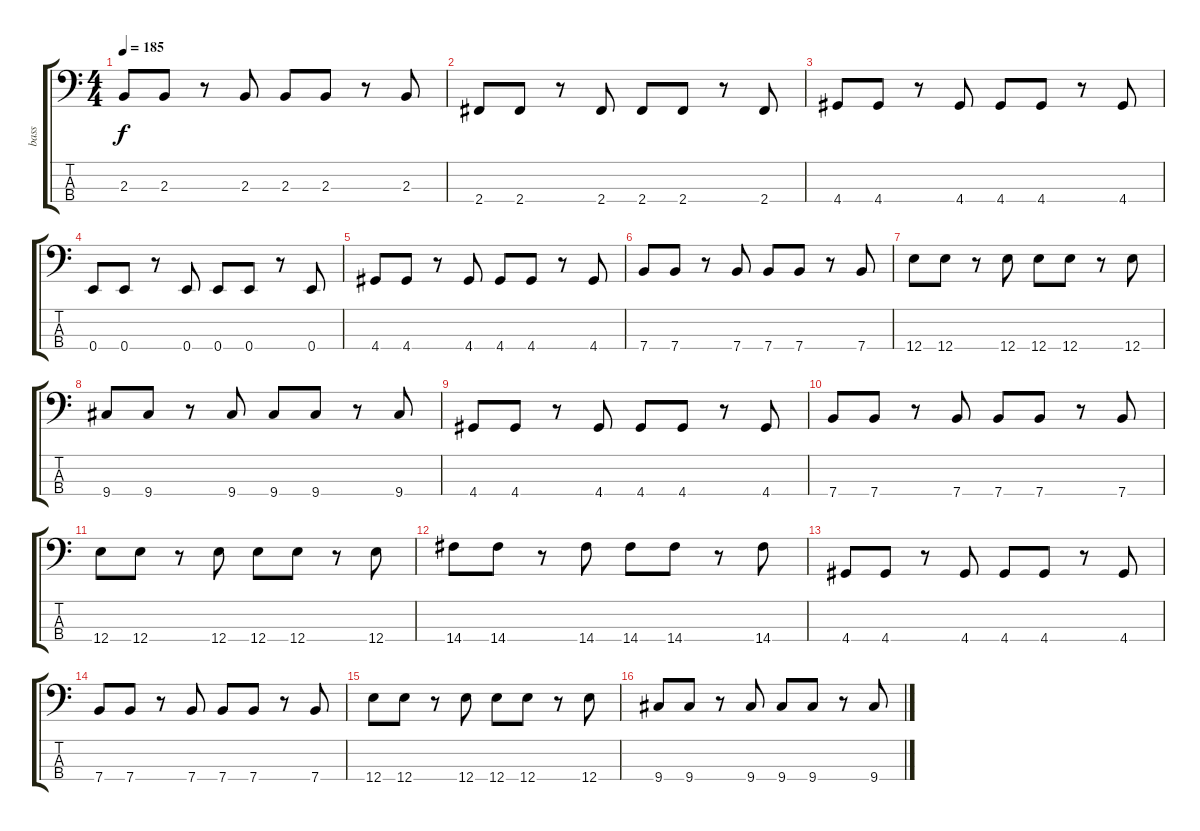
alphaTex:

\track ("bass " "bass ") {instrument electricbasspick}
\staff {score tabs}
\tuning (G2 D2 A1 E1) {hide}
\ts (4 4)
\tempo 185
\clef f4
\ks c
2.3.8{dy f} 2.3.8 r.8 2.3.8 2.3.8 2.3.8 r.8 2.3.8 |
2.4.8 2.4.8 r.8 2.4.8 2.4.8 2.4.8 r.8 2.4.8 |
4.4.8 4.4.8 r.8 4.4.8 4.4.8 4.4.8 r.8 4.4.8 |
0.4.8 0.4.8 r.8 0.4.8 0.4.8 0.4.8 r.8 0.4.8 |
4.4.8 4.4.8 r.8 4.4.8 4.4.8 4.4.8 r.8 4.4.8 |
7.4.8 7.4.8 r.8 7.4.8 7.4.8 7.4.8 r.8 7.4.8 |
12.4.8 12.4.8 r.8 12.4.8 12.4.8 12.4.8 r.8 12.4.8 |
9.4.8 9.4.8 r.8 9.4.8 9.4.8 9.4.8 r.8 9.4.8 |
4.4.8 4.4.8 r.8 4.4.8 4.4.8 4.4.8 r.8 4.4.8 |
7.4.8 7.4.8 r.8 7.4.8 7.4.8 7.4.8 r.8 7.4.8 |
12.4.8 12.4.8 r.8 12.4.8 12.4.8 12.4.8 r.8 12.4.8 |
14.4.8 14.4.8 r.8 14.4.8 14.4.8 14.4.8 r.8 14.4.8 |
4.4.8 4.4.8 r.8 4.4.8 4.4.8 4.4.8 r.8 4.4.8 |
7.4.8 7.4.8 r.8 7.4.8 7.4.8 7.4.8 r.8 7.4.8 |
12.4.8 12.4.8 r.8 12.4.8 12.4.8 12.4.8 r.8 12.4.8 |
9.4.8 9.4.8 r.8 9.4.8 9.4.8 9.4.8 r.8 9.4.8
